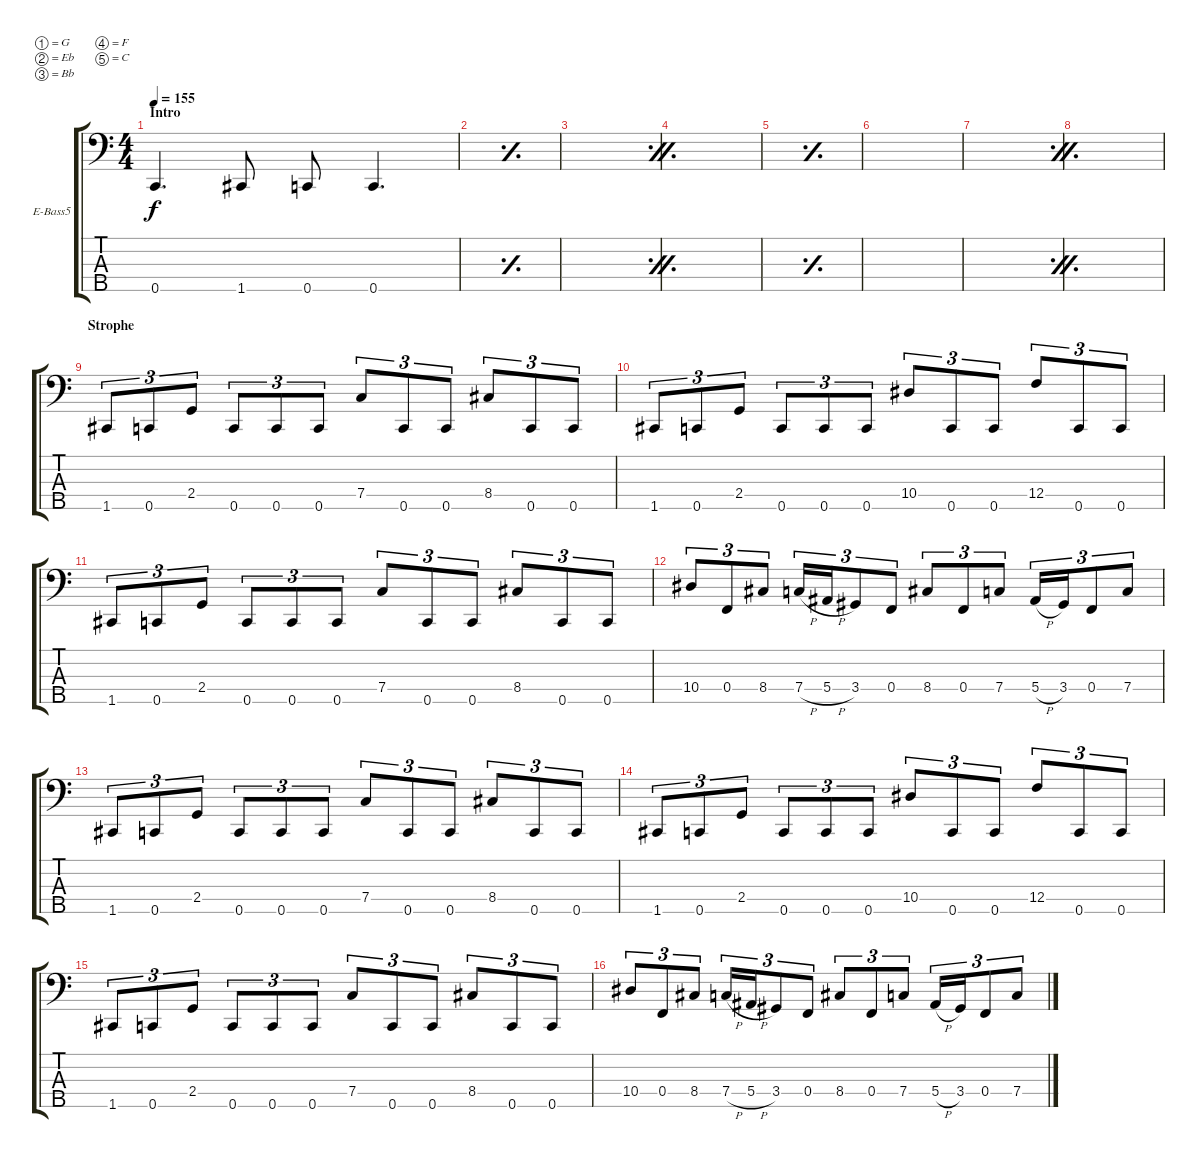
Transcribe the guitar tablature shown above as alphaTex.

\defaultSystemsLayout 4
\bracketExtendMode groupsimilarinstruments
\firstSystemTrackNameOrientation horizontal
\otherSystemsTrackNameOrientation horizontal
\track ("Electric Bass" "E-Bass5") {instrument electricbassfinger}
\staff {score tabs}
\tuning (G2 Eb2 Bb1 F1 C1)
\ts (4 4)
\section ("" "Intro")
\tempo 155
\clef f4
\ks c
0.5.4{d dy f instrument electricbassfinger} 1.5.8 0.5.8 0.5.4{d} |
\simile simple
|
\simile firstofdouble
|
\simile secondofdouble
|
\simile simple
|
|
\simile firstofdouble
|
\simile secondofdouble
|
\section ("" "Strophe")
\simile none
1.5.8{tu (3 2)} 0.5.8{tu (3 2)} 2.4.8{tu (3 2)} 0.5.8{tu (3 2)} 0.5.8{tu (3 2)} 0.5.8{tu (3 2)} 7.4.8{tu (3 2)} 0.5.8{tu (3 2)} 0.5.8{tu (3 2)} 8.4.8{tu (3 2)} 0.5.8{tu (3 2)} 0.5.8{tu (3 2)} |
1.5.8{tu (3 2)} 0.5.8{tu (3 2)} 2.4.8{tu (3 2)} 0.5.8{tu (3 2)} 0.5.8{tu (3 2)} 0.5.8{tu (3 2)} 10.4.8{tu (3 2)} 0.5.8{tu (3 2)} 0.5.8{tu (3 2)} 12.4.8{tu (3 2)} 0.5.8{tu (3 2)} 0.5.8{tu (3 2)} |
1.5.8{tu (3 2)} 0.5.8{tu (3 2)} 2.4.8{tu (3 2)} 0.5.8{tu (3 2)} 0.5.8{tu (3 2)} 0.5.8{tu (3 2)} 7.4.8{tu (3 2)} 0.5.8{tu (3 2)} 0.5.8{tu (3 2)} 8.4.8{tu (3 2)} 0.5.8{tu (3 2)} 0.5.8{tu (3 2)} |
10.4.8{tu (3 2)} 0.4.8{tu (3 2)} 8.4.8{tu (3 2)} 7.4{h}.16{tu (3 2)} 5.4{h}.16{tu (3 2)} 3.4.8{tu (3 2)} 0.4.8{tu (3 2)} 8.4.8{tu (3 2)} 0.4.8{tu (3 2)} 7.4.8{tu (3 2)} 5.4{h}.16{tu (3 2)} 3.4.16{tu (3 2)} 0.4.8{tu (3 2)} 7.4.8{tu (3 2)} |
1.5.8{tu (3 2)} 0.5.8{tu (3 2)} 2.4.8{tu (3 2)} 0.5.8{tu (3 2)} 0.5.8{tu (3 2)} 0.5.8{tu (3 2)} 7.4.8{tu (3 2)} 0.5.8{tu (3 2)} 0.5.8{tu (3 2)} 8.4.8{tu (3 2)} 0.5.8{tu (3 2)} 0.5.8{tu (3 2)} |
1.5.8{tu (3 2)} 0.5.8{tu (3 2)} 2.4.8{tu (3 2)} 0.5.8{tu (3 2)} 0.5.8{tu (3 2)} 0.5.8{tu (3 2)} 10.4.8{tu (3 2)} 0.5.8{tu (3 2)} 0.5.8{tu (3 2)} 12.4.8{tu (3 2)} 0.5.8{tu (3 2)} 0.5.8{tu (3 2)} |
1.5.8{tu (3 2)} 0.5.8{tu (3 2)} 2.4.8{tu (3 2)} 0.5.8{tu (3 2)} 0.5.8{tu (3 2)} 0.5.8{tu (3 2)} 7.4.8{tu (3 2)} 0.5.8{tu (3 2)} 0.5.8{tu (3 2)} 8.4.8{tu (3 2)} 0.5.8{tu (3 2)} 0.5.8{tu (3 2)} |
10.4.8{tu (3 2)} 0.4.8{tu (3 2)} 8.4.8{tu (3 2)} 7.4{h}.16{tu (3 2)} 5.4{h}.16{tu (3 2)} 3.4.8{tu (3 2)} 0.4.8{tu (3 2)} 8.4.8{tu (3 2)} 0.4.8{tu (3 2)} 7.4.8{tu (3 2)} 5.4{h}.16{tu (3 2)} 3.4.16{tu (3 2)} 0.4.8{tu (3 2)} 7.4.8{tu (3 2)}
